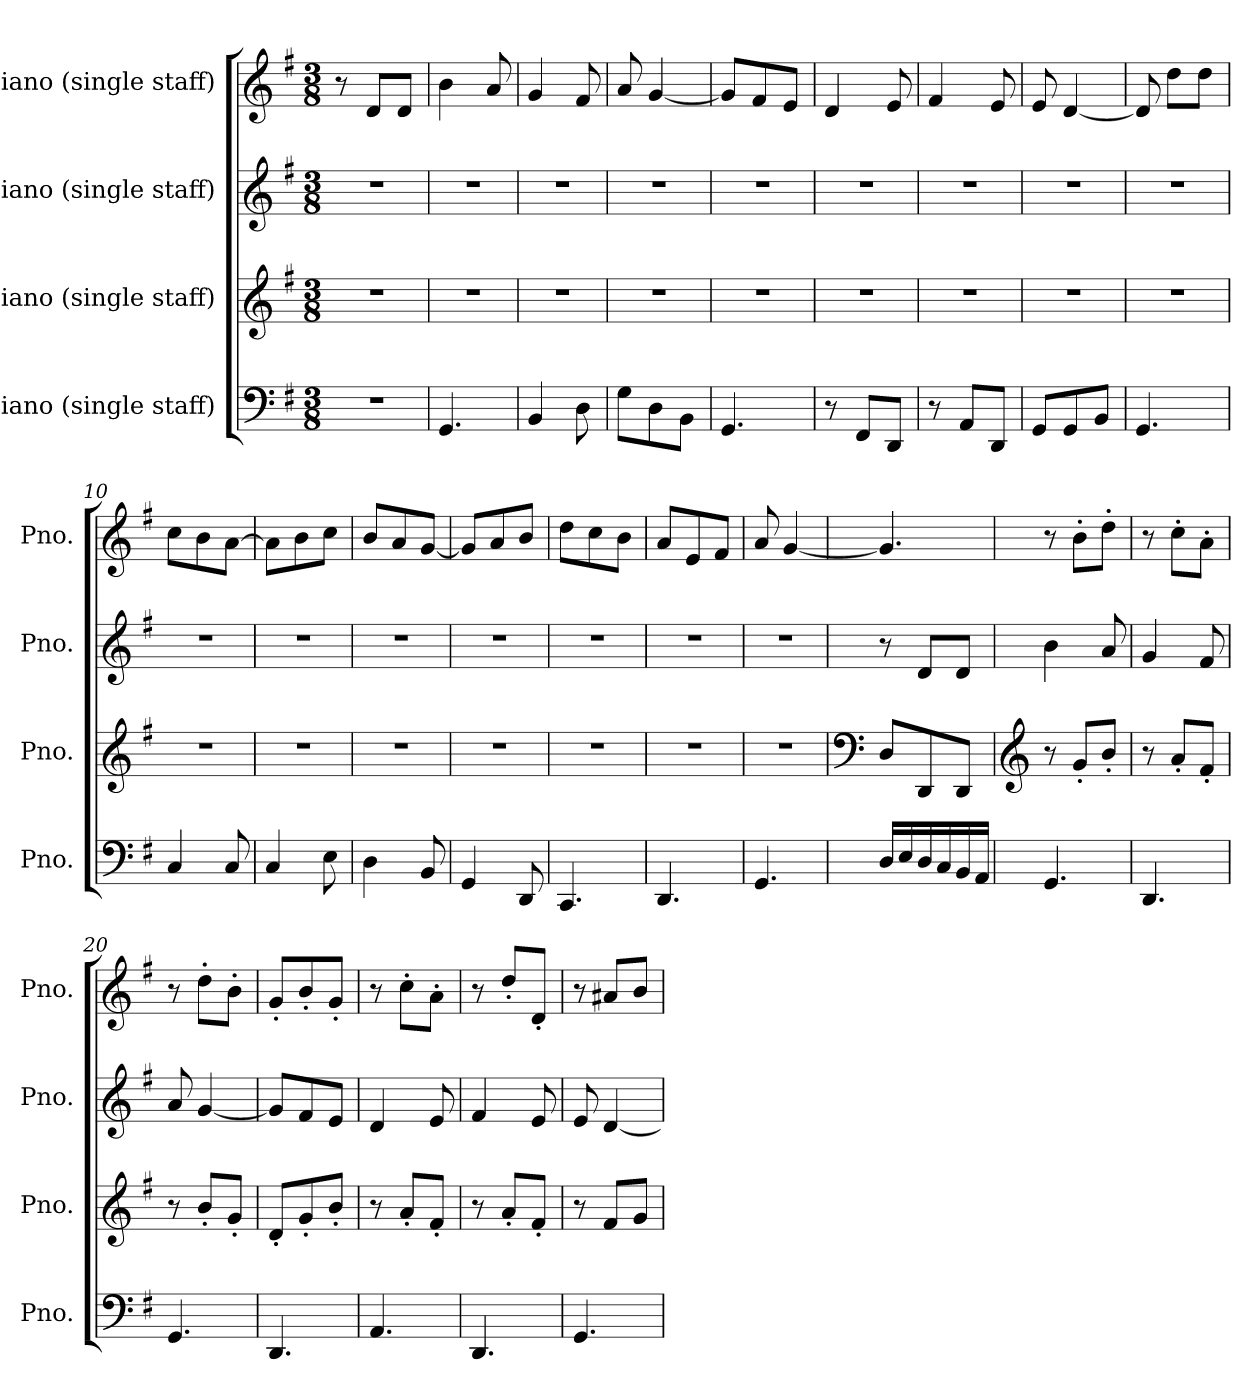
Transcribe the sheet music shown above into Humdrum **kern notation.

**kern	**kern	**kern	**kern
*part4	*part3	*part2	*part1
*staff4	*staff3	*staff2	*staff1
*I"Piano (single staff)	*I"Piano (single staff)	*I"Piano (single staff)	*I"Piano (single staff)
*I'Pno.	*I'Pno.	*I'Pno.	*I'Pno.
*stria5	*stria5	*stria5	*stria5
*clefF4	*clefG2	*clefG2	*clefG2
*k[f#]	*k[f#]	*k[f#]	*k[f#]
*G:	*G:	*G:	*G:
*M3/8	*M3/8	*M3/8	*M3/8
*MM98	*MM98	*MM98	*MM98
=1	=1	=1	=1
!	!LO:N:vis=1	!LO:N:vis=1	!
4.r	4.r	4.r	8r
.	.	.	8d/L
.	.	.	8d/J
=2	=2	=2	=2
!	!LO:N:vis=1	!LO:N:vis=1	!
4.GG/	4.r	4.r	4b\
.	.	.	8a/
=3	=3	=3	=3
!	!LO:N:vis=1	!LO:N:vis=1	!
4BB/	4.r	4.r	4g/
8D\	.	.	8f#/
=4	=4	=4	=4
!	!LO:N:vis=1	!LO:N:vis=1	!
8G\L	4.r	4.r	8a/
8D\	.	.	[4g/
8BB\J	.	.	.
=5	=5	=5	=5
!	!LO:N:vis=1	!LO:N:vis=1	!
4.GG/	4.r	4.r	8g/L]
.	.	.	8f#/
.	.	.	8e/J
=6	=6	=6	=6
!	!LO:N:vis=1	!LO:N:vis=1	!
8r	4.r	4.r	4d/
8FF#/L	.	.	.
8DD/J	.	.	8e/
=7	=7	=7	=7
!	!LO:N:vis=1	!LO:N:vis=1	!
8r	4.r	4.r	4f#/
8AA/L	.	.	.
8DD/J	.	.	8e/
=8	=8	=8	=8
!	!LO:N:vis=1	!LO:N:vis=1	!
8GG/L	4.r	4.r	8e/
8GG/	.	.	[4d/
8BB/J	.	.	.
=9	=9	=9	=9
!	!LO:N:vis=1	!LO:N:vis=1	!
4.GG/	4.r	4.r	8d/]
.	.	.	8dd\L
.	.	.	8dd\J
=10	=10	=10	=10
!	!LO:N:vis=1	!LO:N:vis=1	!
4C/	4.r	4.r	8cc\L
.	.	.	8b\
8C/	.	.	[8a\J
=11	=11	=11	=11
!	!LO:N:vis=1	!LO:N:vis=1	!
4C/	4.r	4.r	8a\L]
.	.	.	8b\
8E\	.	.	8cc\J
=12	=12	=12	=12
!	!LO:N:vis=1	!LO:N:vis=1	!
4D\	4.r	4.r	8b/L
.	.	.	8a/
8BB/	.	.	[8g/J
=13	=13	=13	=13
!	!LO:N:vis=1	!LO:N:vis=1	!
4GG/	4.r	4.r	8g/L]
.	.	.	8a/
8DD/	.	.	8b/J
=14	=14	=14	=14
!	!LO:N:vis=1	!LO:N:vis=1	!
4.CC/	4.r	4.r	8dd\L
.	.	.	8cc\
.	.	.	8b\J
=15	=15	=15	=15
!	!LO:N:vis=1	!LO:N:vis=1	!
4.DD/	4.r	4.r	8a/L
.	.	.	8e/
.	.	.	8f#/J
=16	=16	=16	=16
!	!LO:N:vis=1	!LO:N:vis=1	!
4.GG/	4.r	4.r	8a/
.	.	.	[4g/
=17	=17	=17	=17
*	*clefF4	*	*
16D/LL	8D/L	8r	4.g/]
16E/	.	.	.
16D/	8DD/	8d/L	.
16C/	.	.	.
16BB/	8DD/J	8d/J	.
16AA/JJ	.	.	.
=18	=18	=18	=18
*	*clefG2	*	*
4.GG/	8r	4b\	8r
.	8g'/L	.	8b'\L
.	8b'/J	8a/	8dd'\J
=19	=19	=19	=19
4.DD/	8r	4g/	8r
.	8a'/L	.	8cc'\L
.	8f#'/J	8f#/	8a'\J
=20	=20	=20	=20
4.GG/	8r	8a/	8r
.	8b'/L	[4g/	8dd'\L
.	8g'/J	.	8b'\J
=21	=21	=21	=21
4.DD/	8d'/L	8g/L]	8g'/L
.	8g'/	8f#/	8b'/
.	8b'/J	8e/J	8g'/J
=22	=22	=22	=22
4.AA/	8r	4d/	8r
.	8a'/L	.	8cc'\L
.	8f#'/J	8e/	8a'\J
=23	=23	=23	=23
4.DD/	8r	4f#/	8r
.	8a'/L	.	8dd'/L
.	8f#'/J	8e/	8d'/J
=24	=24	=24	=24
4.GG/	8r	8e/	8r
.	8f#/L	[4d/	8a#X/L
.	8g/J	.	8b/J
=	=	=	=
*-	*-	*-	*-
